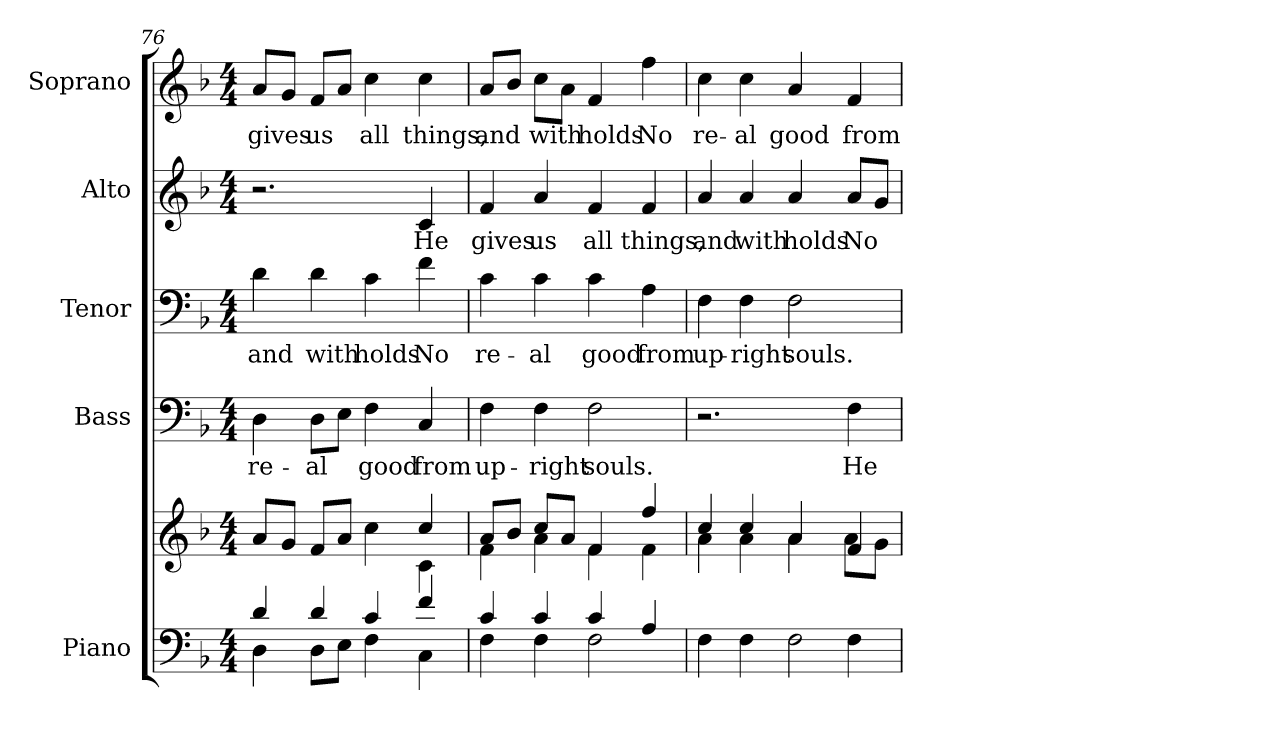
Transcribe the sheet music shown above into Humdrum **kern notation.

**kern	**kern	**kern	**text	**kern	**text	**kern	**text	**kern	**text
*part5	*part5	*part4	*part4	*part3	*part3	*part2	*part2	*part1	*part1
*staff6	*staff5	*staff4	*staff4	*staff3	*staff3	*staff2	*staff2	*staff1	*staff1
*I"Piano	*	*I"Bass	*	*I"Tenor	*	*I"Alto	*	*I"Soprano	*
*I'Pno.	*	*I'B.	*	*I'T.	*	*I'A.	*	*I'S.	*
*clefF4	*clefG2	*clefF4	*	*clefF4	*	*clefG2	*	*clefG2	*
*k[b-]	*k[b-]	*k[b-]	*	*k[b-]	*	*k[b-]	*	*k[b-]	*
*F:	*F:	*F:	*	*F:	*	*F:	*	*F:	*
*M4/4	*M4/4	*M4/4	*	*M4/4	*	*M4/4	*	*M4/4	*
=76	=76	=76	=76	=76	=76	=76	=76	=76	=76
*^	*^	*	*	*	*	*	*	*	*
!	!	!	!	!	!LO:LY:b:color=#000000	!	!	!	!	!	!
!	!	!	!	!	!	!	!LO:LY:b:color=#000000	!	!	!	!
!	!	!	!	!	!	!	!	!	!	!	!LO:LY:b:color=#000000
4di/	4Di\	8ai/L	2.ryy	4Di\	re-	4di\	and	2.r	.	8ai/L	gives
.	.	8gi/J	.	.	.	.	.	.	.	8gi/J	.
!	!	!	!	!	!LO:LY:b:color=#000000	!	!	!	!	!	!
!	!	!	!	!	!	!	!LO:LY:b:color=#000000	!	!	!	!
!	!	!	!	!	!	!	!	!	!	!	!LO:LY:b:color=#000000
4di/	8Di\L	8fi/L	.	8Di\L	-al	4di\	with	.	.	8fi/L	us
.	8Ei\J	8ai/J	.	8Ei\J	.	.	.	.	.	8ai/J	.
!	!	!	!	!	!LO:LY:b:color=#000000	!	!	!	!	!	!
!	!	!	!	!	!	!	!LO:LY:b:color=#000000	!	!	!	!
!	!	!	!	!	!	!	!	!	!	!	!LO:LY:b:color=#000000
4ci/	4Fi\	4cci\	.	4Fi\	good	4ci\	holds	.	.	4cci\	all
!	!	!	!	!	!LO:LY:b:color=#000000	!	!	!	!	!	!
!	!	!	!	!	!	!	!LO:LY:b:color=#000000	!	!	!	!
!	!	!	!	!	!	!	!	!	!LO:LY:b:color=#000000	!	!
!	!	!	!	!	!	!	!	!	!	!	!LO:LY:b:color=#000000
4fi/	4Ci\	4cci/	4ci\	4Ci/	from	4fi\	No	4ci/	He	4cci\	things,
=77	=77	=77	=77	=77	=77	=77	=77	=77	=77	=77	=77
!	!	!	!	!	!LO:LY:b:color=#000000	!	!	!	!	!	!
!	!	!	!	!	!	!	!LO:LY:b:color=#000000	!	!	!	!
!	!	!	!	!	!	!	!	!	!LO:LY:b:color=#000000	!	!
!	!	!	!	!	!	!	!	!	!	!	!LO:LY:b:color=#000000
4ci/	4Fi\	8ai/L	4fi\	4Fi\	up-	4ci\	re-	4fi/	gives	8ai/L	and
.	.	8b-i/J	.	.	.	.	.	.	.	8b-i/J	.
!	!	!	!	!	!LO:LY:b:color=#000000	!	!	!	!	!	!
!	!	!	!	!	!	!	!LO:LY:b:color=#000000	!	!	!	!
!	!	!	!	!	!	!	!	!	!LO:LY:b:color=#000000	!	!
!	!	!	!	!	!	!	!	!	!	!	!LO:LY:b:color=#000000
4ci/	4Fi\	8cci/L	4ai\	4Fi\	-right	4ci\	-al	4ai/	us	8cci\L	with
.	.	8ai/J	.	.	.	.	.	.	.	8ai\J	.
!	!	!	!	!	!LO:LY:b:color=#000000	!	!	!	!	!	!
!	!	!	!	!	!	!	!LO:LY:b:color=#000000	!	!	!	!
!	!	!	!	!	!	!	!	!	!LO:LY:b:color=#000000	!	!
!	!	!	!	!	!	!	!	!	!	!	!LO:LY:b:color=#000000
4ci/	2Fi\	4fi/	4fi\	2Fi\	souls.	4ci\	good	4fi/	all	4fi/	holds
!	!	!	!	!	!	!	!LO:LY:b:color=#000000	!	!	!	!
!	!	!	!	!	!	!	!	!	!LO:LY:b:color=#000000	!	!
!	!	!	!	!	!	!	!	!	!	!	!LO:LY:b:color=#000000
4Ai/	.	4ffi/	4fi\	.	.	4Ai\	from	4fi/	things,	4ffi\	No
!!LO:LB:g=z
=78	=78	=78	=78	=78	=78	=78	=78	=78	=78	=78	=78
!	!	!	!	!	!	!	!LO:LY:b:color=#000000	!	!	!	!
!	!	!	!	!	!	!	!	!	!LO:LY:b:color=#000000	!	!
!	!	!	!	!	!	!	!	!	!	!	!LO:LY:b:color=#000000
4Fi\	2.ryy	4cci/	4ai\	2.r	.	4Fi\	up-	4ai/	and	4cci\	re-
!	!	!	!	!	!	!	!LO:LY:b:color=#000000	!	!	!	!
!	!	!	!	!	!	!	!	!	!LO:LY:b:color=#000000	!	!
!	!	!	!	!	!	!	!	!	!	!	!LO:LY:b:color=#000000
4Fi\	.	4cci/	4ai\	.	.	4Fi\	-right	4ai/	with	4cci\	-al
!	!	!	!	!	!	!	!LO:LY:b:color=#000000	!	!	!	!
!	!	!	!	!	!	!	!	!	!LO:LY:b:color=#000000	!	!
!	!	!	!	!	!	!	!	!	!	!	!LO:LY:b:color=#000000
2Fi\	.	4ai/	4ai\	.	.	2Fi\	souls.	4ai/	holds	4ai/	good
!	!	!	!	!	!LO:LY:b:color=#000000	!	!	!	!	!	!
!	!	!	!	!	!	!	!	!	!LO:LY:b:color=#000000	!	!
!	!	!	!	!	!	!	!	!	!	!	!LO:LY:b:color=#000000
.	4Fi\	4fi/	8ai\L	4Fi\	He	.	.	8ai/L	No	4fi/	from
.	.	.	8gi\J	.	.	.	.	8gi/J	.	.	.
*v	*v	*	*	*	*	*	*	*	*	*	*
*	*v	*v	*	*	*	*	*	*	*	*
=	=	=	=	=	=	=	=	=	=
*-	*-	*-	*-	*-	*-	*-	*-	*-	*-
